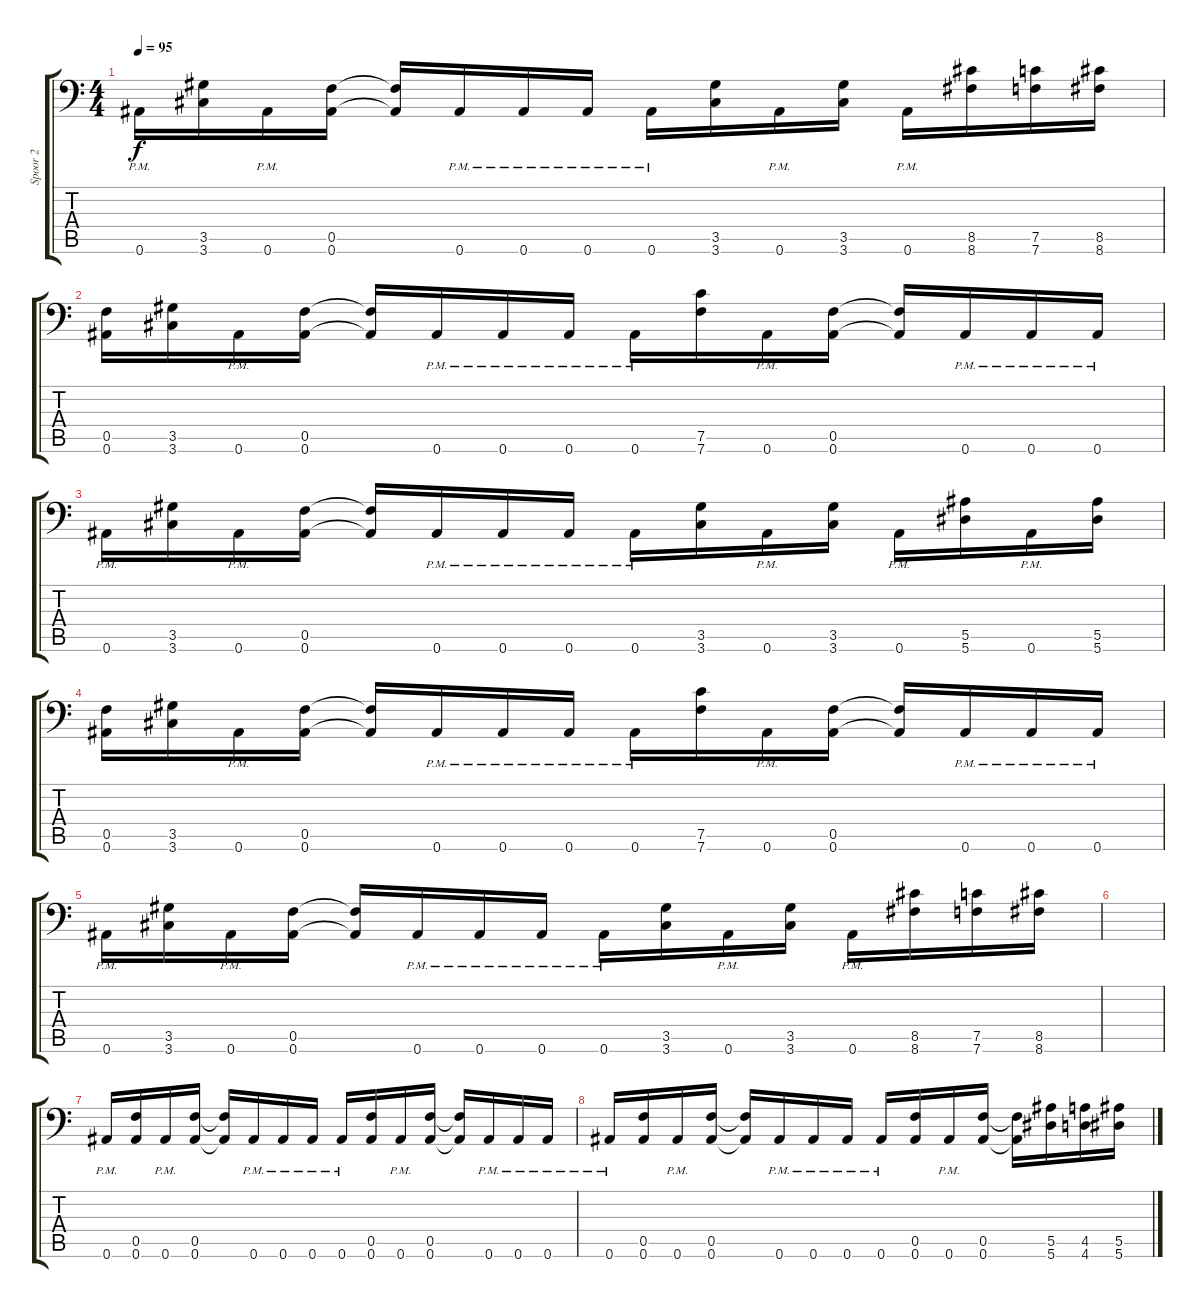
\track ("Spoor 2" "Spoor 2") {instrument distortionguitar}
\staff {score tabs}
\tuning (C4 G3 Eb3 Bb2 F2 Bb1) {hide}
\ts (4 4)
\tempo 95
\clef f4
\ks c
0.6{pm}.16{dy f} (3.5 3.6).16 0.6{pm}.16 (0.5 0.6).16 (0.5{t} 0.6{t}).16 0.6{pm}.16 0.6{pm}.16 0.6{pm}.16 0.6{pm}.16 (3.5 3.6).16 0.6{pm}.16 (3.5 3.6).16 0.6{pm}.16 (8.5 8.6).16 (7.5 7.6).16 (8.5 8.6).16 |
(0.5 0.6).16 (3.5 3.6).16 0.6{pm}.16 (0.5 0.6).16 (0.5{t} 0.6{t}).16 0.6{pm}.16 0.6{pm}.16 0.6{pm}.16 0.6{pm}.16 (7.5 7.6).16 0.6{pm}.16 (0.5 0.6).16 (0.5{t} 0.6{t}).16 0.6{pm}.16 0.6{pm}.16 0.6{pm}.16 |
0.6{pm}.16 (3.5 3.6).16 0.6{pm}.16 (0.5 0.6).16 (0.5{t} 0.6{t}).16 0.6{pm}.16 0.6{pm}.16 0.6{pm}.16 0.6{pm}.16 (3.5 3.6).16 0.6{pm}.16 (3.5 3.6).16 0.6{pm}.16 (5.5 5.6).16 0.6{pm}.16 (5.5 5.6).16 |
(0.5 0.6).16 (3.5 3.6).16 0.6{pm}.16 (0.5 0.6).16 (0.5{t} 0.6{t}).16 0.6{pm}.16 0.6{pm}.16 0.6{pm}.16 0.6{pm}.16 (7.5 7.6).16 0.6{pm}.16 (0.5 0.6).16 (0.5{t} 0.6{t}).16 0.6{pm}.16 0.6{pm}.16 0.6{pm}.16 |
0.6{pm}.16 (3.5 3.6).16 0.6{pm}.16 (0.5 0.6).16 (0.5{t} 0.6{t}).16 0.6{pm}.16 0.6{pm}.16 0.6{pm}.16 0.6{pm}.16 (3.5 3.6).16 0.6{pm}.16 (3.5 3.6).16 0.6{pm}.16 (8.5 8.6).16 (7.5 7.6).16 (8.5 8.6).16 |
|
0.6{pm}.16 (0.5 0.6).16 0.6{pm}.16 (0.5 0.6).16 (0.5{t} 0.6{t}).16 0.6{pm}.16 0.6{pm}.16 0.6{pm}.16 0.6{pm}.16 (0.5 0.6).16 0.6{pm}.16 (0.5 0.6).16 (0.5{t} 0.6{t}).16 0.6{pm}.16 0.6{pm}.16 0.6{pm}.16 |
0.6{pm}.16 (0.5 0.6).16 0.6{pm}.16 (0.5 0.6).16 (0.5{t} 0.6{t}).16 0.6{pm}.16 0.6{pm}.16 0.6{pm}.16 0.6{pm}.16 (0.5 0.6).16 0.6{pm}.16 (0.5 0.6).16 (0.5{t} 0.6{t}).16 (5.5 5.6).16 (4.5 4.6).16 (5.5 5.6).16
